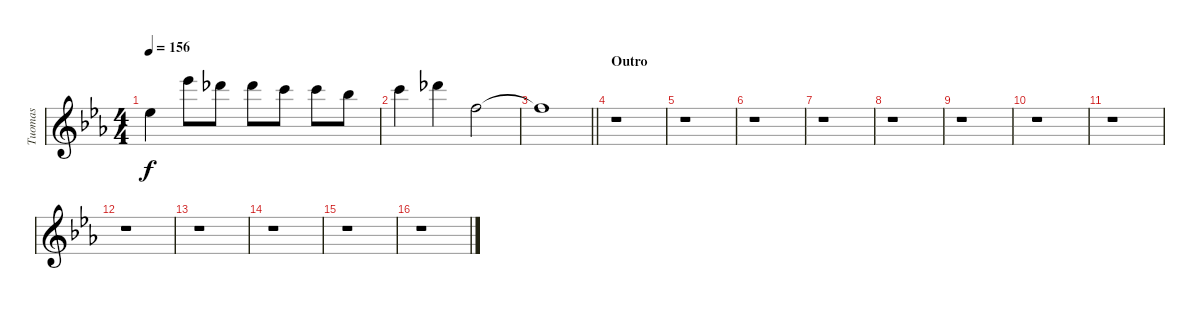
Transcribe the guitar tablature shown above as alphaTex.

\track ("Tuomas" "Tuomas") {instrument brightacousticpiano}
\staff {score}
\tuning (E5 B4 G4 D4 A3 E3) {hide}
\ts (4 4)
\tempo 156
\clef g2
\ks cminor
4.2{t}.4{dy f} 11.1.8 9.1.8 9.1.8 8.1.8 8.1.8 6.1.8 |
8.1.4 9.1.4 10.3.2 |
\barLineRight lightlight
10.3{t}.1 |
\section ("" "Outro")
r.1 |
r.1 |
r.1 |
r.1 |
r.1 |
r.1 |
r.1 |
r.1 |
r.1 |
r.1 |
r.1 |
r.1 |
r.1
